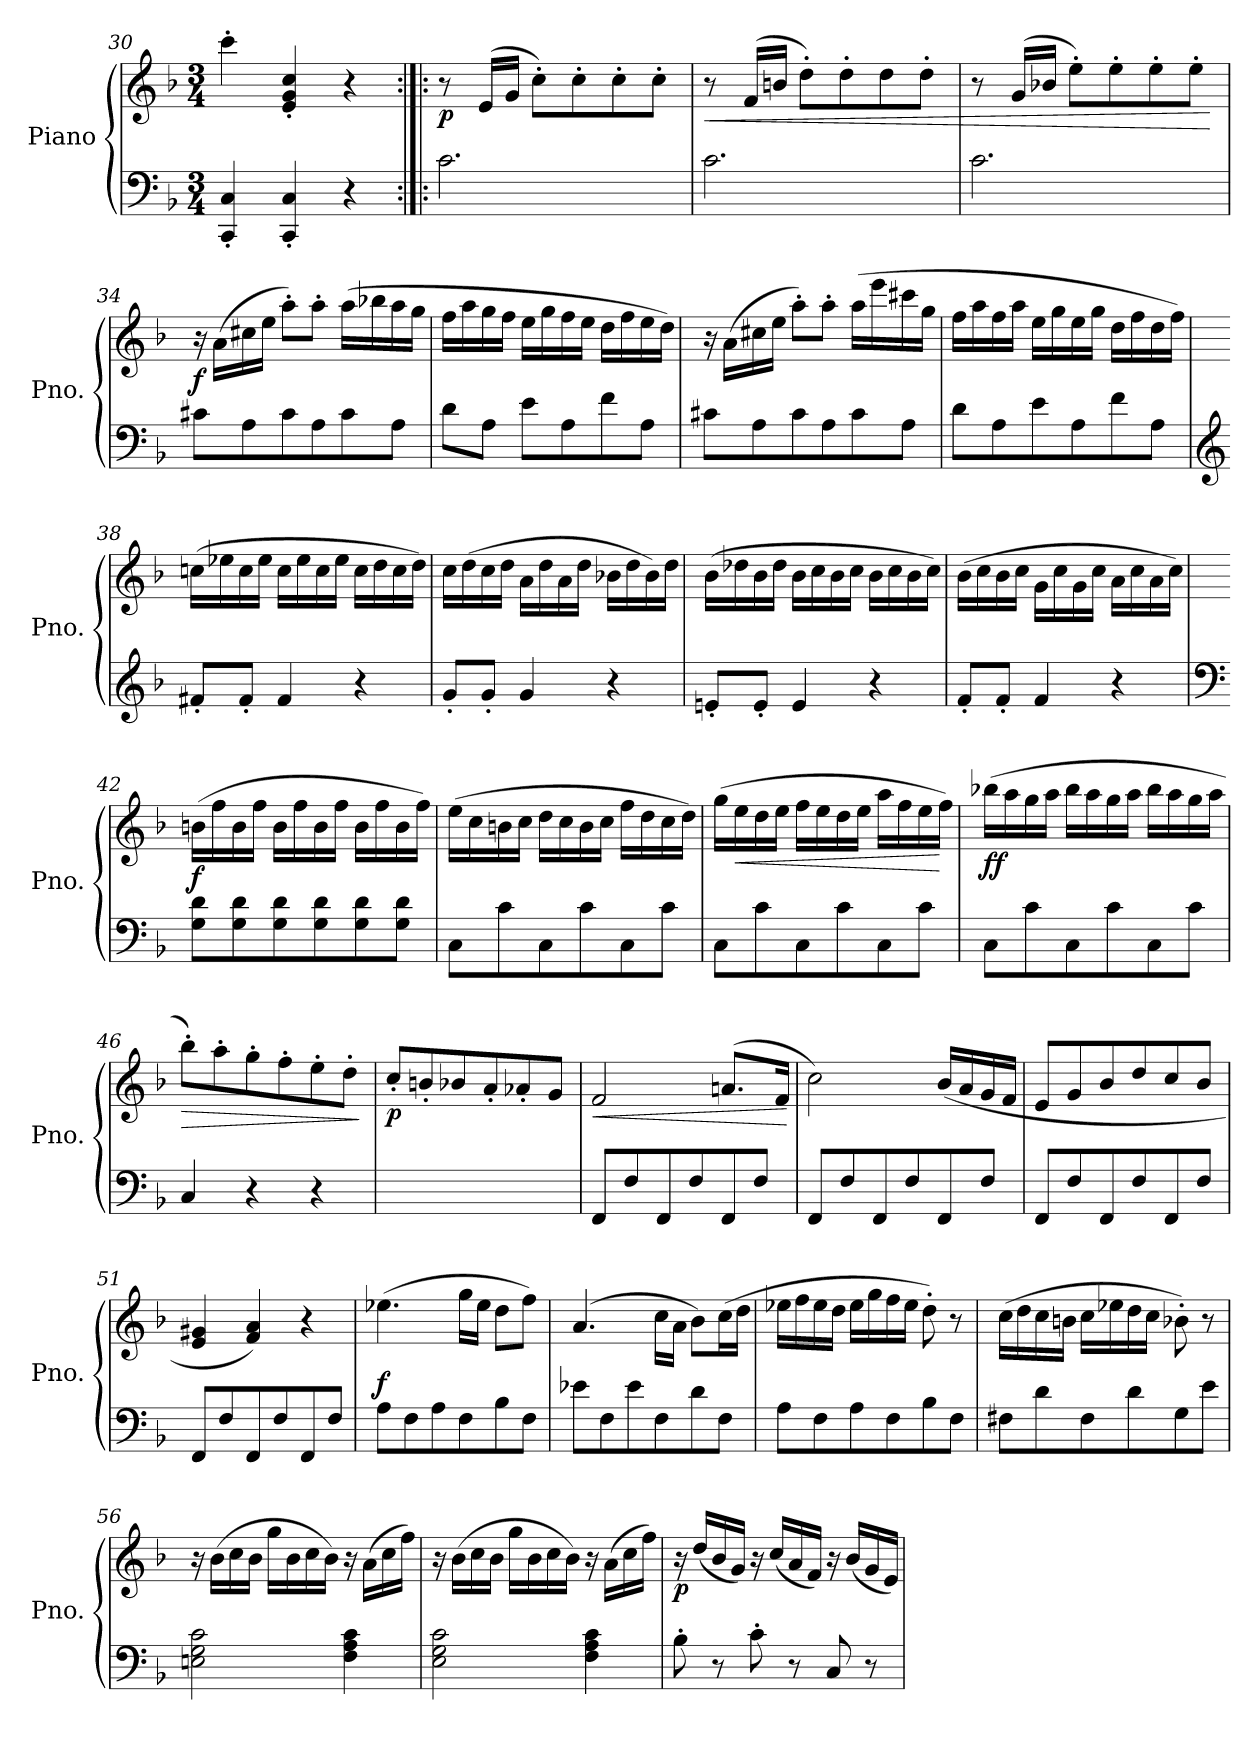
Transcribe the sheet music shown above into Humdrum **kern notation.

**kern	**kern	**dynam
*part1	*part1	*part1
*staff2	*staff1	*staff1/2
*I"Piano	*	*
*I'Pno.	*	*
*clefF4	*clefG2	*
*k[b-]	*k[b-]	*
*M3/4	*M3/4	*
=30	=30	=30
4CC/' 4C/'	4ccc'\	.
4CC/' 4C/'	4e/' 4g/' 4cc/'	.
4r	4r	.
=31:|!|:	=31:|!|:	=31:|!|:
!	!	!LO:DY:b
2.c\	8r	p
.	(16e/LL	.
.	16g/JJ	.
.	8cc'\L)	.
.	8cc'\	.
.	8cc'\	.
.	8cc'\J	.
=32	=32	=32
!	!	!LO:HP:b
2.c\	8r	<
.	(16f/LL	.
.	16bn/JJ	.
.	8dd'\L)	.
.	8dd'\	.
.	8dd\	.
.	8dd'\J	.
=33	=33	=33
2.c\	8r	.
.	(16g/LL	.
.	16b-X/JJ	.
.	8ee'\L)	.
.	8ee'\	.
.	8ee'\	.
.	8ee'\J	.
.	.	[
!!LO:LB:g=z
=34	=34	=34
!	!	!LO:DY:a=2
8c#X\L	16r	f
.	(16a\LL	.
8A\	16cc#X\	.
.	16ee\JJ	.
8c#\	8aa'\L)	.
8A\	8aa'\J	.
8c#\	(16aa\LL	.
.	16bb-X\	.
8A\J	16aa\	.
.	16gg\JJ	.
=35	=35	=35
8d\L	16ff\LL	.
.	16aa\	.
8A\J	16gg\	.
.	16ff\JJ	.
8e\L	16ee\LL	.
.	16gg\	.
8A\	16ff\	.
.	16ee\JJ	.
8f\	16dd\LL	.
.	16ff\	.
8A\J	16ee\	.
.	16dd\JJ)	.
=36	=36	=36
8c#X\L	16r	.
.	(16a\LL	.
8A\	16cc#X\	.
.	16ee\JJ	.
8c#\	8aa'\L)	.
8A\	8aa'\J	.
8c#\	(16aa\LL	.
.	16eee\	.
8A\J	16ccc#X\	.
.	16gg\JJ	.
=37	=37	=37
8d\L	16ff\LL	.
.	16aa\	.
8A\	16ff\	.
.	16aa\JJ	.
8e\	16ee\LL	.
.	16gg\	.
8A\	16ee\	.
.	16gg\JJ	.
8f\	16dd\LL	.
.	16ff\	.
8A\J	16dd\	.
.	16ff\JJ)	.
!!LO:PB:g=z
=38	=38	=38
*clefG2	*	*
8f#X'/L	(16ccn\LL	.
.	16ee-X\	.
8f#'/J	16cc\	.
.	16ee-\JJ	.
4f#/	16cc\LL	.
.	16ee-\	.
.	16cc\	.
.	16ee-\JJ	.
4r	16cc\LL	.
.	16dd\	.
.	16cc\	.
.	16dd\JJ)	.
=39	=39	=39
8g'/L	16cc\LL	.
.	(16dd\	.
8g'/J	16cc\	.
.	16dd\JJ	.
4g/	16a\LL	.
.	16dd\	.
.	16a\	.
.	16dd\JJ	.
4r	16b-X\LL	.
.	16dd\	.
.	16b-\)	.
.	16dd\JJ	.
=40	=40	=40
8en'/L	(16b-\LL	.
.	16dd-X\	.
8e'/J	16b-\	.
.	16dd-\JJ	.
4e/	16b-\LL	.
.	16cc\	.
.	16b-\	.
.	16cc\JJ	.
4r	16b-\LL	.
.	16cc\	.
.	16b-\	.
.	16cc\JJ)	.
=41	=41	=41
8f'/L	(16b-\LL	.
.	16cc\	.
8f'/J	16b-\	.
.	16cc\JJ	.
4f/	16g\LL	.
.	16cc\	.
.	16g\	.
.	16cc\JJ	.
4r	16a\LL	.
.	16cc\	.
.	16a\	.
.	16cc\JJ)	.
!!LO:LB:g=z
=42	=42	=42
*clefF4	*	*
!	!	!LO:DY:a=2
8G\ 8d\L	(16bn\LL	f
.	16ff\	.
8G\ 8d\	16b\	.
.	16ff\JJ	.
8G\ 8d\	16b\LL	.
.	16ff\	.
8G\ 8d\	16b\	.
.	16ff\JJ	.
8G\ 8d\	16b\LL	.
.	16ff\	.
8G\ 8d\J	16b\	.
.	16ff\JJ)	.
=43	=43	=43
8C\L	(16ee\LL	.
.	16cc\	.
8c\	16bn\	.
.	16cc\JJ	.
8C\	16dd\LL	.
.	16cc\	.
8c\	16b\	.
.	16cc\JJ	.
8C\	16ff\LL	.
.	16dd\	.
8c\J	16cc\	.
.	16dd\JJ)	.
=44	=44	=44
8C\L	(16gg\LL	.
!	!	!LO:HP:b
.	16ee\	<
8c\	16dd\	.
.	16ee\JJ	.
8C\	16ff\LL	.
.	16ee\	.
8c\	16dd\	.
.	16ee\JJ	.
8C\	16aa\LL	.
.	16ff\	.
8c\J	16ee\	.
.	16ff\JJ)	[
=45	=45	=45
!	!	!LO:DY:b
8C\L	(16bb-X\LL	ff
.	16aa\	.
8c\	16gg\	.
.	16aa\JJ	.
8C\	16bb-\LL	.
.	16aa\	.
8c\	16gg\	.
.	16aa\JJ	.
8C\	16bb-\LL	.
.	16aa\	.
8c\J	16gg\	.
.	16aa\JJ	.
!!LO:LB:g=z
=46	=46	=46
!	!	!LO:HP:b
4C/	8bb-'\L)	>
.	8aa'\	.
4r	8gg'\	.
.	8ff'\	.
4r	8ee'\	.
.	8dd'\J	.
.	.	]
=47	=47	=47
!	!	!LO:DY:b
2.ryy	8cc'/L	p
.	8bn'/	.
.	8b-X/	.
.	8a'/	.
.	8a-X'/	.
.	8g/J	.
=48	=48	=48
!	!	!LO:HP:b
8FF/L	2f/	<
8F/	.	.
8FF/	.	.
8F/	.	.
8FF/	(>8.an/L	.
8F/J	.	.
.	16f/Jk	.
.	.	[
=49	=49	=49
8FF/L	2cc\)	.
8F/	.	.
8FF/	.	.
8F/	.	.
8FF/	(16b-/LL	.
.	16a/	.
8F/J	16g/	.
.	16f/JJ	.
=50	=50	=50
8FF/L	8e/L	.
8F/	8g/	.
8FF/	8b-/	.
8F/	8dd/	.
8FF/	8cc/	.
8F/J	8b-/J	.
=51	=51	=51
8FF/L	4e/ 4g#X/	.
8F/	.	.
8FF/	4f/ 4a/)	.
8F/	.	.
8FF/	4r	.
8F/J	.	.
=52	=52	=52
!	!	!LO:DY:a=2
8A\L	(4.ee-X\	f
8F\	.	.
8A\	.	.
8F\	16gg\LL	.
.	16ee-\JJ	.
8B-\	8dd\L	.
8F\J	8ff\J)	.
!!LO:LB:g=z
=53	=53	=53
8e-X\L	(4.a/	.
8F\	.	.
8e-\	.	.
8F\	16cc\LL	.
.	16a\JJ	.
8d\	8b-\L)	.
8F\J	(16cc\L	.
.	16dd\JJ	.
=54	=54	=54
8A\L	16ee-X\LL	.
.	16ff\	.
8F\	16ee-\	.
.	16dd\JJ	.
8A\	16ee-\LL	.
.	16gg\	.
8F\	16ff\	.
.	16ee-\JJ	.
8B-\	8dd'\)	.
8F\J	8r	.
=55	=55	=55
8F#X\L	(16cc\LL	.
.	16dd\	.
8d\	16cc\	.
.	16bn\JJ	.
8F#\	16cc\LL	.
.	16ee-X\	.
8d\	16dd\	.
.	16cc\JJ	.
8G\	8b-X'\)	.
8e\J	8r	.
=56	=56	=56
2En\ 2G\ 2c\	16r	.
.	(16b-\LL	.
.	16cc\	.
.	16b-\JJ	.
.	16gg\LL	.
.	16b-\	.
.	16cc\	.
.	16b-\JJ)	.
4F\ 4A\ 4c\	16r	.
.	(16a\LL	.
.	16cc\	.
.	16ff\JJ)	.
=57	=57	=57
2E\ 2G\ 2c\	16r	.
.	(16b-\LL	.
.	16cc\	.
.	16b-\JJ	.
.	16gg\LL	.
.	16b-\	.
.	16cc\	.
.	16b-\JJ)	.
4F\ 4A\ 4c\	16r	.
.	(16a\LL	.
.	16cc\	.
.	16ff\JJ)	.
!!LO:LB:g=z
=58	=58	=58
!	!	!LO:DY:b
8B-'\	16r	p
.	(16dd/LL	.
8r	16b-/	.
.	16g/JJ)	.
8c'\	16r	.
.	(16cc/LL	.
8r	16a/	.
.	16f/JJ)	.
8C/	16r	.
.	(16b-/LL	.
8r	16g/	.
.	16e/JJ)	.
=	=	=
*-	*-	*-
